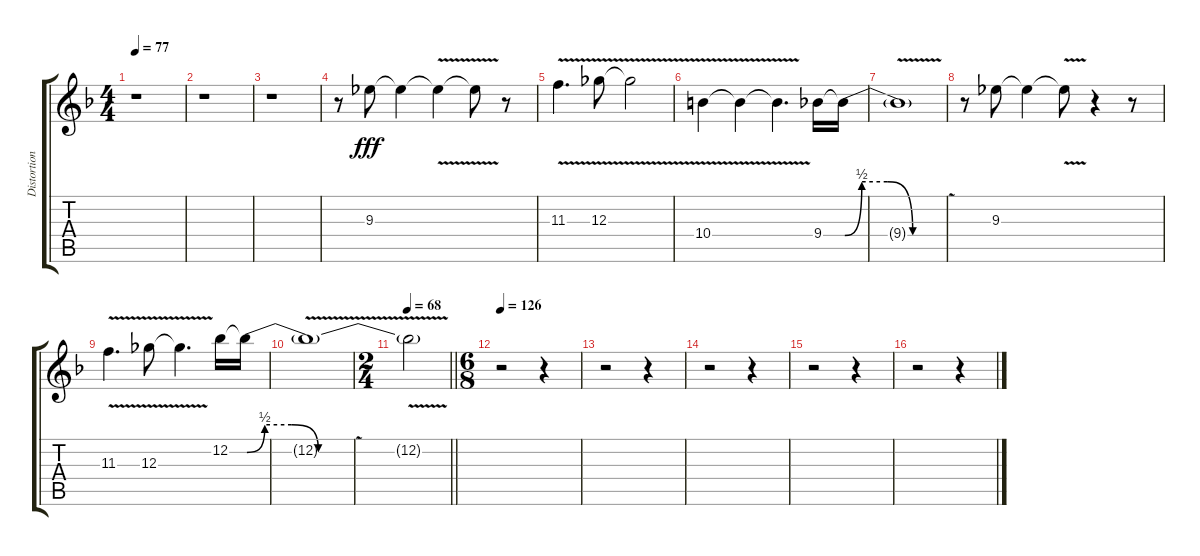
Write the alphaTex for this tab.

\track ("Distortion Guitar" "Distortion") {instrument overdrivenguitar}
\staff {score tabs}
\tuning (Eb4 Bb3 Gb3 Db3 Ab2 Eb2) {hide}
\ts (4 4)
\tempo 77
\clef g2
\ks f
r.1{dy fff} |
r.1 |
r.1 |
r.8 9.3.8 9.3{t}.4 9.3{v t}.4 9.3{v t}.8 r.8 |
11.3{v}.4{d} 12.3{v}.8 12.3{v t}.2 |
10.4{v}.4 10.4{v t}.4 10.4{v t}.4{d} 9.4.16 9.4{be (custom 0 0 10 2 25 2 40 0 60 0) t}.16 |
9.4{v t}.1 |
r.8 9.3.8 9.3{t}.4 9.3{v t}.8 r.4 r.8 |
11.3{v}.4{d} 12.3{v}.8 12.3{v t}.4{d} 12.2.16 12.2{be (custom 0 0 10 2 25 2 40 0 60 0) t}.16 |
12.2{v t}.1 |
\ts (2 4)
\tempo 68
\barLineRight lightlight
12.2{v t}.2 |
\ts (6 8)
\tempo 126
r.2 r.4 |
r.2 r.4 |
r.2 r.4 |
r.2 r.4 |
r.2 r.4
